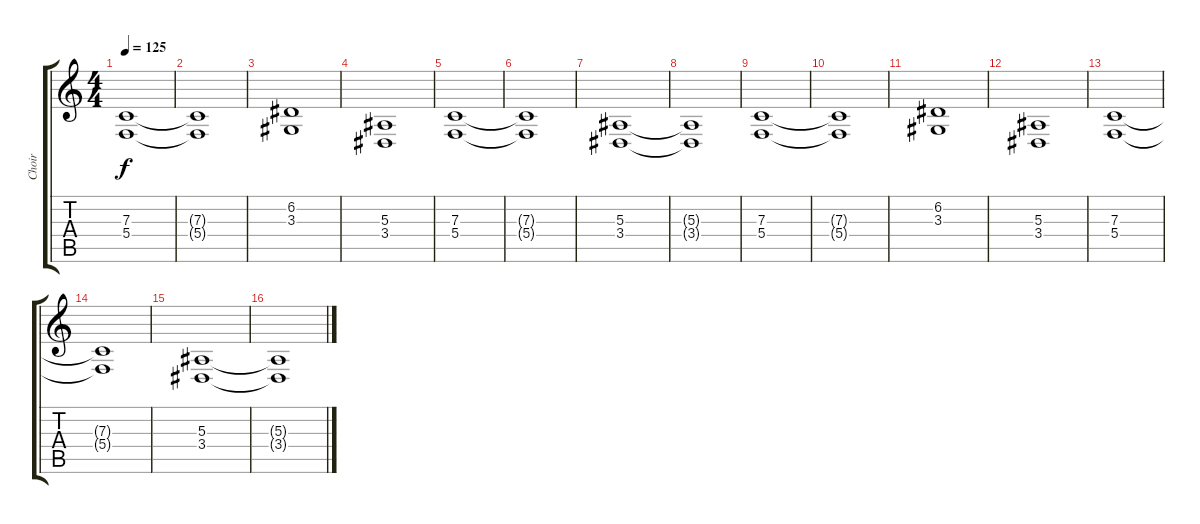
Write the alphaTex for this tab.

\track ("Choir" "Choir") {instrument acousticgrandpiano}
\staff {score tabs}
\tuning (D4 A3 F3 C3 G2 D2) {hide}
\ts (4 4)
\tempo 125
\clef g2
\ks c
(7.3 5.4).1{dy f instrument choiraahs} |
(7.3{t} 5.4{t}).1 |
(6.2 3.3).1 |
(5.3 3.4).1 |
(7.3 5.4).1{instrument choiraahs} |
(7.3{t} 5.4{t}).1 |
(5.3 3.4).1 |
(5.3{t} 3.4{t}).1 |
(7.3 5.4).1{instrument choiraahs} |
(7.3{t} 5.4{t}).1 |
(6.2 3.3).1 |
(5.3 3.4).1 |
(7.3 5.4).1{instrument choiraahs} |
(7.3{t} 5.4{t}).1 |
(5.3 3.4).1 |
(5.3{t} 3.4{t}).1
